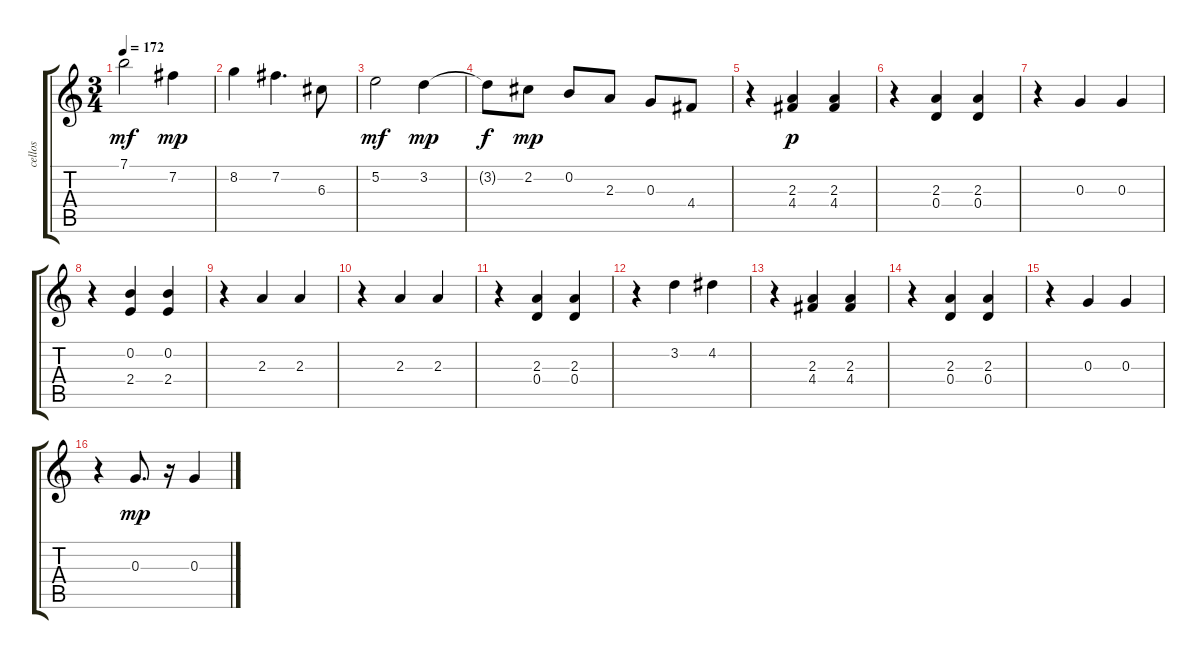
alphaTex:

\track ("cellos" "cellos") {instrument contrabass}
\staff {score tabs}
\tuning (E4 B3 G3 D3 A2 E2) {hide}
\ts (3 4)
\tempo 172
\clef g2
\ks c
7.1.2{dy mf} 7.2.4{dy mp} |
8.2.4 7.2.4{d} 6.3.8 |
5.2.2{dy mf} 3.2.4{dy mp} |
3.2{t}.8{dy f} 2.2.8{dy mp} 0.2.8 2.3.8 0.3.8 4.4.8 |
r.4 (2.3 4.4).4{dy p instrument pizzicatostrings} (2.3 4.4).4 |
r.4 (2.3 0.4).4 (2.3 0.4).4 |
r.4 0.3.4 0.3.4 |
r.4 (0.2 2.4).4 (0.2 2.4).4 |
r.4 2.3.4 2.3.4 |
r.4 2.3.4 2.3.4 |
r.4 (2.3 0.4).4 (2.3 0.4).4 |
r.4 3.2.4 4.2.4 |
r.4 (2.3 4.4).4 (2.3 4.4).4 |
r.4 (2.3 0.4).4 (2.3 0.4).4 |
r.4 0.3.4 0.3.4 |
r.4 0.3.8{d dy mp instrument stringensemble1} r.16 0.3.4
